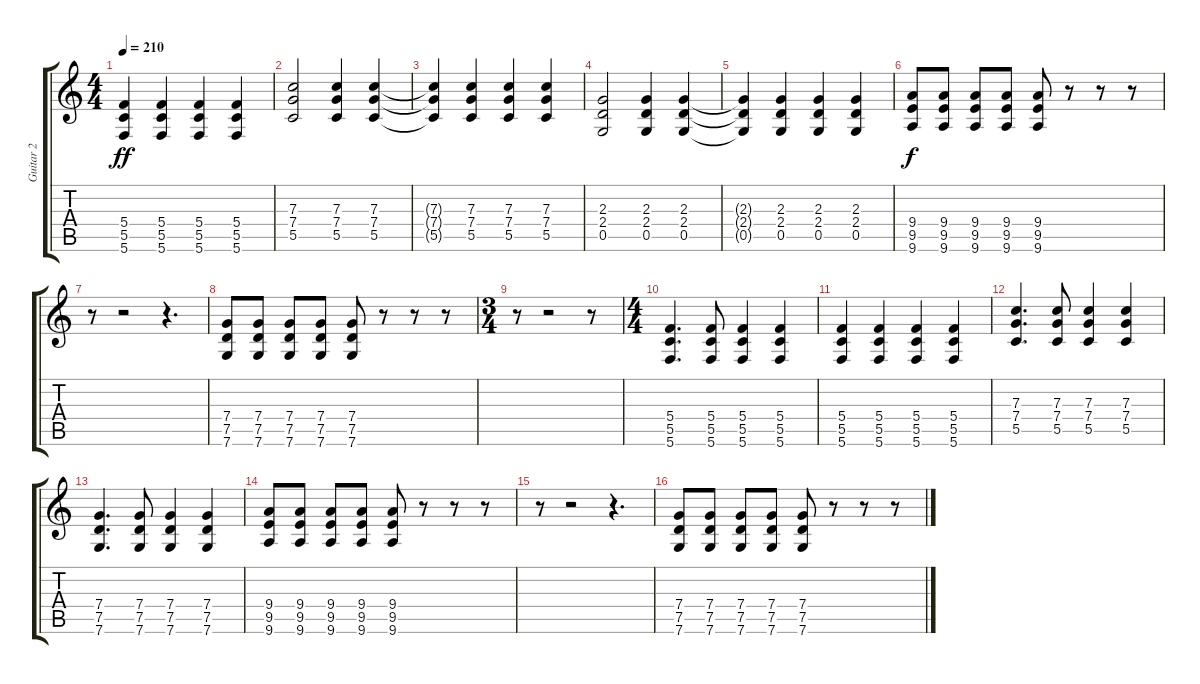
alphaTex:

\track ("Guitar 2" "Guitar 2") {instrument distortionguitar}
\staff {score tabs}
\tuning (D4 A3 F3 C3 G2 C2) {hide}
\ts (4 4)
\tempo 210
\clef g2
\ks c
(5.4{t} 5.5{t} 5.6{t}).4{dy ff} (5.4 5.5 5.6).4 (5.4 5.5 5.6).4 (5.4 5.5 5.6).4 |
(7.3 7.4 5.5).2 (7.3 7.4 5.5).4 (7.3 7.4 5.5).4 |
(7.3{t} 7.4{t} 5.5{t}).4 (7.3 7.4 5.5).4 (7.3 7.4 5.5).4 (7.3 7.4 5.5).4 |
(2.3 2.4 0.5).2 (2.3 2.4 0.5).4 (2.3 2.4 0.5).4 |
(2.3{t} 2.4{t} 0.5{t}).4 (2.3 2.4 0.5).4 (2.3 2.4 0.5).4 (2.3 2.4 0.5).4 |
(9.4 9.5 9.6).8{dy f} (9.4 9.5 9.6).8 (9.4 9.5 9.6).8 (9.4 9.5 9.6).8 (9.4 9.5 9.6).8 r.8 r.8 r.8 |
r.8 r.2 r.4{d} |
(7.4 7.5 7.6).8 (7.4 7.5 7.6).8 (7.4 7.5 7.6).8 (7.4 7.5 7.6).8 (7.4 7.5 7.6).8 r.8 r.8 r.8 |
\ts (3 4)
r.8 r.2 r.8 |
\ts (4 4)
(5.4 5.5 5.6).4{d} (5.4 5.5 5.6).8 (5.4 5.5 5.6).4 (5.4 5.5 5.6).4 |
(5.4 5.5 5.6).4 (5.4 5.5 5.6).4 (5.4 5.5 5.6).4 (5.4 5.5 5.6).4 |
(7.3 7.4 5.5).4{d} (7.3 7.4 5.5).8 (7.3 7.4 5.5).4 (7.3 7.4 5.5).4 |
(7.4 7.5 7.6).4{d} (7.4 7.5 7.6).8 (7.4 7.5 7.6).4 (7.4 7.5 7.6).4 |
(9.4 9.5 9.6).8 (9.4 9.5 9.6).8 (9.4 9.5 9.6).8 (9.4 9.5 9.6).8 (9.4 9.5 9.6).8 r.8 r.8 r.8 |
r.8 r.2 r.4{d} |
(7.4 7.5 7.6).8 (7.4 7.5 7.6).8 (7.4 7.5 7.6).8 (7.4 7.5 7.6).8 (7.4 7.5 7.6).8 r.8 r.8 r.8
